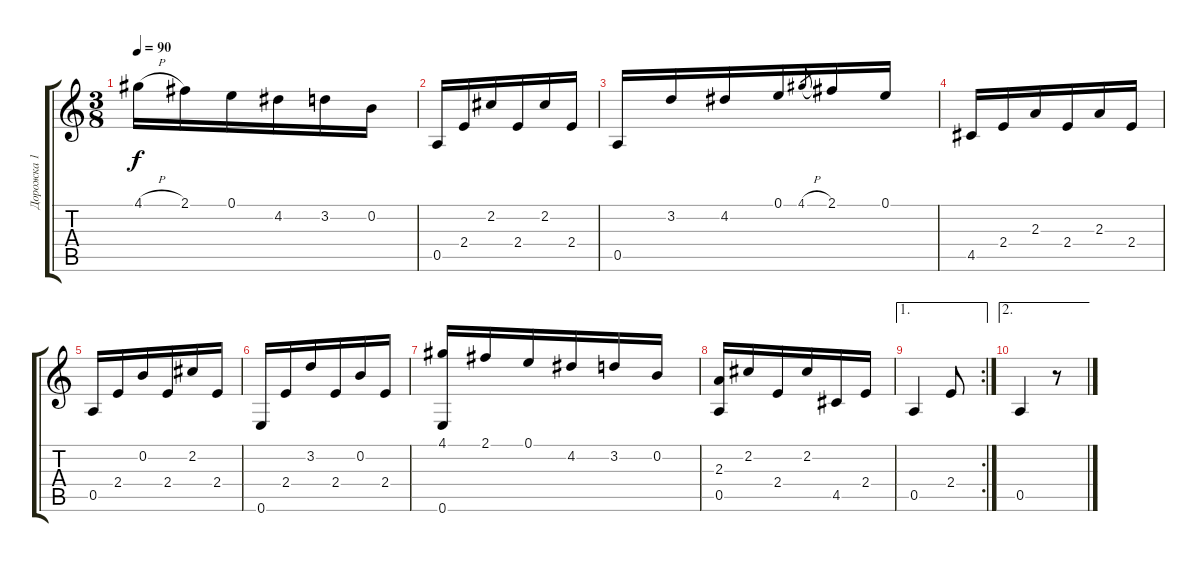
\track ("Дорожка 1" "Дорожка 1") {instrument acousticguitarnylon}
\staff {score tabs}
\tuning (E4 B3 G3 D3 A2 E2) {hide}
\ts (3 8)
\tempo 90
\clef g2
\ks c
4.1{h}.16{dy f} 2.1.16 0.1.16 4.2.16 3.2.16 0.2.16 |
0.5.16 2.4.16 2.2.16 2.4.16 2.2.16 2.4.16 |
0.5.16 3.2.16 4.2.16 0.1.16 4.1{h}.8{gr} 2.1.16 0.1.16 |
4.5.16 2.4.16 2.3.16 2.4.16 2.3.16 2.4.16 |
0.5.16 2.4.16 0.2.16 2.4.16 2.2.16 2.4.16 |
0.6.16 2.4.16 3.2.16 2.4.16 0.2.16 2.4.16 |
(4.1 0.6).16 2.1.16 0.1.16 4.2.16 3.2.16 0.2.16 |
(2.3 0.5).16 2.2.16 2.4.16 2.2.16 4.5.16 2.4.16 |
\ae 1
\rc 2
0.5.4 2.4.8 |
\ae 2
0.5.4 r.8
